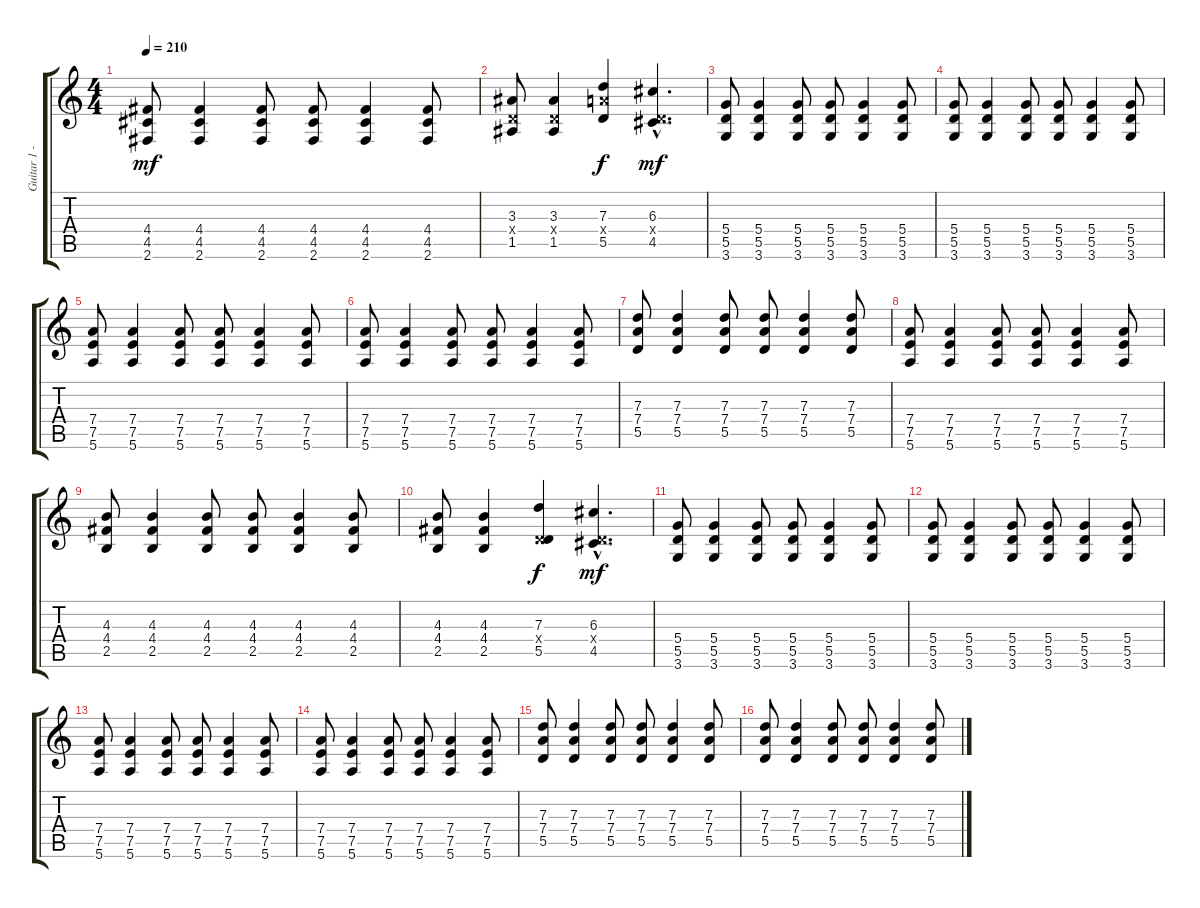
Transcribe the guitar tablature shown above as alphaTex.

\track ("Guitar 1 - Joey Cape" "Guitar 1 -") {instrument distortionguitar}
\staff {score tabs}
\tuning (E4 B3 G3 D3 A2 E2) {hide}
\ts (4 4)
\tempo 210
\clef g2
\ks c
(4.4 4.5 2.6).8{dy mf} (4.4 4.5 2.6).4 (4.4 4.5 2.6).8 (4.4 4.5 2.6).8 (4.4 4.5 2.6).4 (4.4 4.5 2.6).8 |
(3.3 0.4{x} 1.5).8 (3.3 0.4{x} 1.5).4 (7.3 7.4{x} 5.5).4{dy f} (6.3{hac} 0.4{hac x} 4.5{hac}).4{d dy mf} |
(5.4 5.5 3.6).8 (5.4 5.5 3.6).4 (5.4 5.5 3.6).8 (5.4 5.5 3.6).8 (5.4 5.5 3.6).4 (5.4 5.5 3.6).8 |
(5.4 5.5 3.6).8 (5.4 5.5 3.6).4 (5.4 5.5 3.6).8 (5.4 5.5 3.6).8 (5.4 5.5 3.6).4 (5.4 5.5 3.6).8 |
(7.4 7.5 5.6).8 (7.4 7.5 5.6).4 (7.4 7.5 5.6).8 (7.4 7.5 5.6).8 (7.4 7.5 5.6).4 (7.4 7.5 5.6).8 |
(7.4 7.5 5.6).8 (7.4 7.5 5.6).4 (7.4 7.5 5.6).8 (7.4 7.5 5.6).8 (7.4 7.5 5.6).4 (7.4 7.5 5.6).8 |
(7.3 7.4 5.5).8 (7.3 7.4 5.5).4 (7.3 7.4 5.5).8 (7.3 7.4 5.5).8 (7.3 7.4 5.5).4 (7.3 7.4 5.5).8 |
(7.4 7.5 5.6).8 (7.4 7.5 5.6).4 (7.4 7.5 5.6).8 (7.4 7.5 5.6).8 (7.4 7.5 5.6).4 (7.4 7.5 5.6).8 |
(4.3 4.4 2.5).8 (4.3 4.4 2.5).4 (4.3 4.4 2.5).8 (4.3 4.4 2.5).8 (4.3 4.4 2.5).4 (4.3 4.4 2.5).8 |
(4.3 4.4 2.5).8 (4.3 4.4 2.5).4 (7.3 0.4{x} 5.5).4{dy f} (6.3{hac} 0.4{hac x} 4.5{hac}).4{d dy mf} |
(5.4 5.5 3.6).8 (5.4 5.5 3.6).4 (5.4 5.5 3.6).8 (5.4 5.5 3.6).8 (5.4 5.5 3.6).4 (5.4 5.5 3.6).8 |
(5.4 5.5 3.6).8 (5.4 5.5 3.6).4 (5.4 5.5 3.6).8 (5.4 5.5 3.6).8 (5.4 5.5 3.6).4 (5.4 5.5 3.6).8 |
(7.4 7.5 5.6).8 (7.4 7.5 5.6).4 (7.4 7.5 5.6).8 (7.4 7.5 5.6).8 (7.4 7.5 5.6).4 (7.4 7.5 5.6).8 |
(7.4 7.5 5.6).8 (7.4 7.5 5.6).4 (7.4 7.5 5.6).8 (7.4 7.5 5.6).8 (7.4 7.5 5.6).4 (7.4 7.5 5.6).8 |
(7.3 7.4 5.5).8 (7.3 7.4 5.5).4 (7.3 7.4 5.5).8 (7.3 7.4 5.5).8 (7.3 7.4 5.5).4 (7.3 7.4 5.5).8 |
(7.3 7.4 5.5).8 (7.3 7.4 5.5).4 (7.3 7.4 5.5).8 (7.3 7.4 5.5).8 (7.3 7.4 5.5).4 (7.3 7.4 5.5).8
